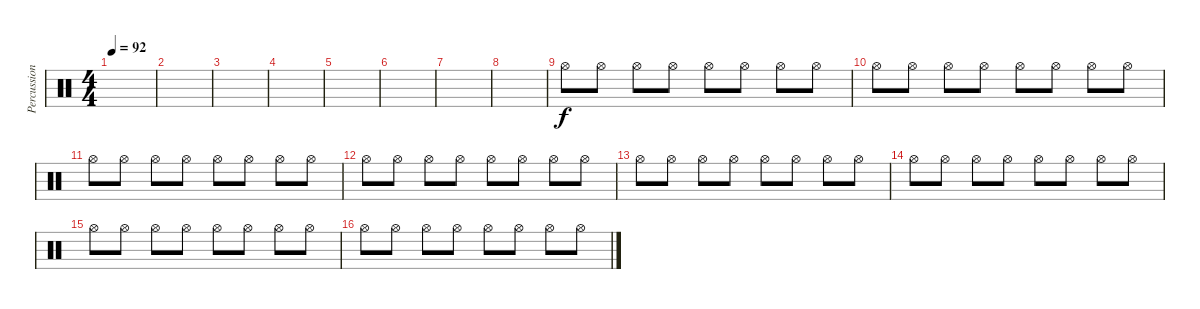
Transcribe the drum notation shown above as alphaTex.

\track ("Percussion" "Percussion") {instrument percussion}
\staff {score}
\articulation defaults
\ts (4 4)
\tempo 92
\clef neutral
\ks c
|
|
|
|
|
|
|
|
"Hi-Hat (open)".8 "Hi-Hat (open)".8 "Hi-Hat (open)".8 "Hi-Hat (open)".8 "Hi-Hat (open)".8 "Hi-Hat (open)".8 "Hi-Hat (open)".8 "Hi-Hat (open)".8 |
"Hi-Hat (open)".8 "Hi-Hat (open)".8 "Hi-Hat (open)".8 "Hi-Hat (open)".8 "Hi-Hat (open)".8 "Hi-Hat (open)".8 "Hi-Hat (open)".8 "Hi-Hat (open)".8 |
"Hi-Hat (open)".8 "Hi-Hat (open)".8 "Hi-Hat (open)".8 "Hi-Hat (open)".8 "Hi-Hat (open)".8 "Hi-Hat (open)".8 "Hi-Hat (open)".8 "Hi-Hat (open)".8 |
"Hi-Hat (open)".8 "Hi-Hat (open)".8 "Hi-Hat (open)".8 "Hi-Hat (open)".8 "Hi-Hat (open)".8 "Hi-Hat (open)".8 "Hi-Hat (open)".8 "Hi-Hat (open)".8 |
"Hi-Hat (open)".8 "Hi-Hat (open)".8 "Hi-Hat (open)".8 "Hi-Hat (open)".8 "Hi-Hat (open)".8 "Hi-Hat (open)".8 "Hi-Hat (open)".8 "Hi-Hat (open)".8 |
"Hi-Hat (open)".8 "Hi-Hat (open)".8 "Hi-Hat (open)".8 "Hi-Hat (open)".8 "Hi-Hat (open)".8 "Hi-Hat (open)".8 "Hi-Hat (open)".8 "Hi-Hat (open)".8 |
"Hi-Hat (open)".8 "Hi-Hat (open)".8 "Hi-Hat (open)".8 "Hi-Hat (open)".8 "Hi-Hat (open)".8 "Hi-Hat (open)".8 "Hi-Hat (open)".8 "Hi-Hat (open)".8 |
"Hi-Hat (open)".8 "Hi-Hat (open)".8 "Hi-Hat (open)".8 "Hi-Hat (open)".8 "Hi-Hat (open)".8 "Hi-Hat (open)".8 "Hi-Hat (open)".8 "Hi-Hat (open)".8
